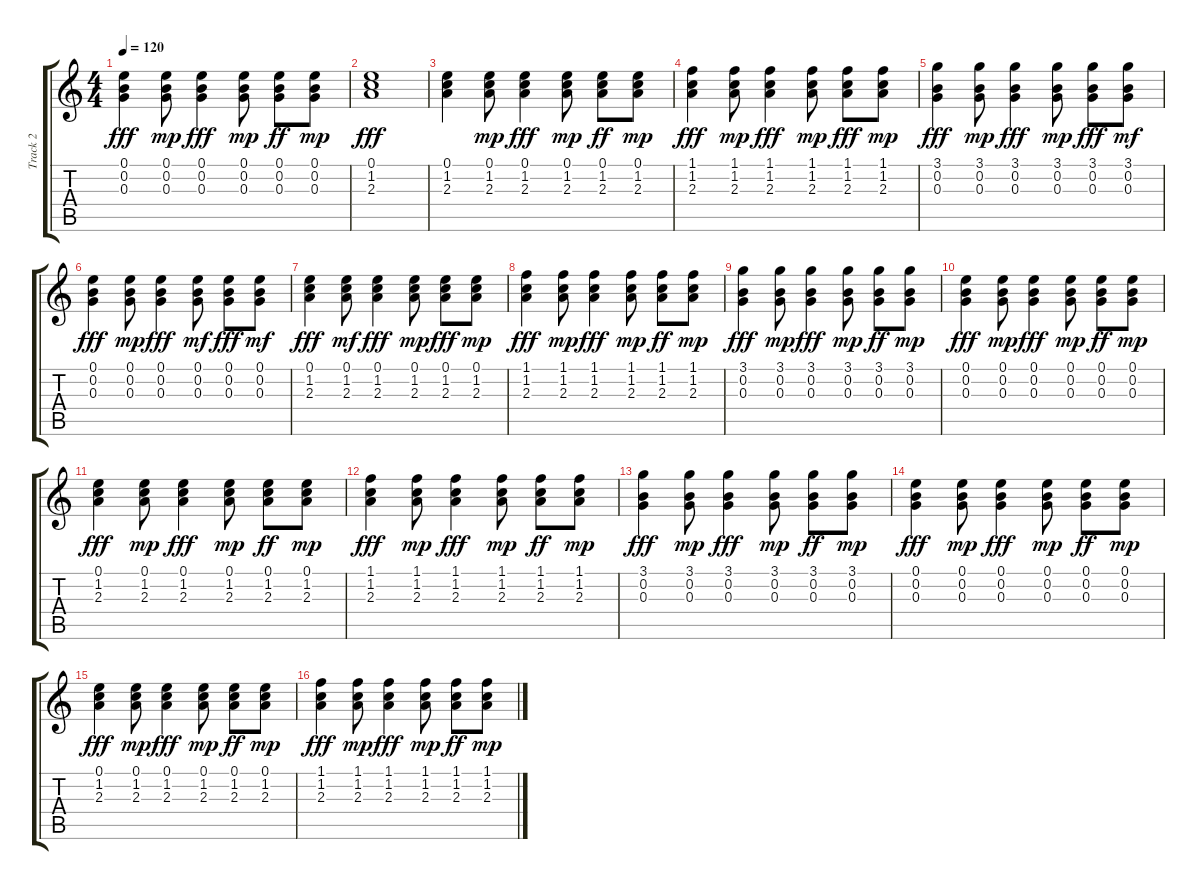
\track ("Track 2" "Track 2") {instrument acousticguitarsteel}
\staff {score tabs}
\tuning (E4 B3 G3 D3 A2 E2) {hide}
\ts (4 4)
\tempo 120
\clef g2
\ks c
(0.1 0.2 0.3).4{dy fff} (0.1 0.2 0.3).8{dy mp} (0.1 0.2 0.3).4{dy fff} (0.1 0.2 0.3).8{dy mp} (0.1 0.2 0.3).8{dy ff} (0.1 0.2 0.3).8{dy mp} |
(0.1 1.2 2.3).1{dy fff} |
(0.1 1.2 2.3).4 (0.1 1.2 2.3).8{dy mp} (0.1 1.2 2.3).4{dy fff} (0.1 1.2 2.3).8{dy mp} (0.1 1.2 2.3).8{dy ff} (0.1 1.2 2.3).8{dy mp} |
(1.1 1.2 2.3).4{dy fff} (1.1 1.2 2.3).8{dy mp} (1.1 1.2 2.3).4{dy fff} (1.1 1.2 2.3).8{dy mp} (1.1 1.2 2.3).8{dy fff} (1.1 1.2 2.3).8{dy mp} |
(3.1 0.2 0.3).4{dy fff} (3.1 0.2 0.3).8{dy mp} (3.1 0.2 0.3).4{dy fff} (3.1 0.2 0.3).8{dy mp} (3.1 0.2 0.3).8{dy fff} (3.1 0.2 0.3).8{dy mf} |
(0.1 0.2 0.3).4{dy fff} (0.1 0.2 0.3).8{dy mp} (0.1 0.2 0.3).4{dy fff} (0.1 0.2 0.3).8{dy mf} (0.1 0.2 0.3).8{dy fff} (0.1 0.2 0.3).8{dy mf} |
(0.1 1.2 2.3).4{dy fff} (0.1 1.2 2.3).8{dy mf} (0.1 1.2 2.3).4{dy fff} (0.1 1.2 2.3).8{dy mp} (0.1 1.2 2.3).8{dy fff} (0.1 1.2 2.3).8{dy mp} |
(1.1 1.2 2.3).4{dy fff} (1.1 1.2 2.3).8{dy mp} (1.1 1.2 2.3).4{dy fff} (1.1 1.2 2.3).8{dy mp} (1.1 1.2 2.3).8{dy ff} (1.1 1.2 2.3).8{dy mp} |
(3.1 0.2 0.3).4{dy fff} (3.1 0.2 0.3).8{dy mp} (3.1 0.2 0.3).4{dy fff} (3.1 0.2 0.3).8{dy mp} (3.1 0.2 0.3).8{dy ff} (3.1 0.2 0.3).8{dy mp} |
(0.1 0.2 0.3).4{dy fff} (0.1 0.2 0.3).8{dy mp} (0.1 0.2 0.3).4{dy fff} (0.1 0.2 0.3).8{dy mp} (0.1 0.2 0.3).8{dy ff} (0.1 0.2 0.3).8{dy mp} |
(0.1 1.2 2.3).4{dy fff} (0.1 1.2 2.3).8{dy mp} (0.1 1.2 2.3).4{dy fff} (0.1 1.2 2.3).8{dy mp} (0.1 1.2 2.3).8{dy ff} (0.1 1.2 2.3).8{dy mp} |
(1.1 1.2 2.3).4{dy fff} (1.1 1.2 2.3).8{dy mp} (1.1 1.2 2.3).4{dy fff} (1.1 1.2 2.3).8{dy mp} (1.1 1.2 2.3).8{dy ff} (1.1 1.2 2.3).8{dy mp} |
(3.1 0.2 0.3).4{dy fff} (3.1 0.2 0.3).8{dy mp} (3.1 0.2 0.3).4{dy fff} (3.1 0.2 0.3).8{dy mp} (3.1 0.2 0.3).8{dy ff} (3.1 0.2 0.3).8{dy mp} |
(0.1 0.2 0.3).4{dy fff} (0.1 0.2 0.3).8{dy mp} (0.1 0.2 0.3).4{dy fff} (0.1 0.2 0.3).8{dy mp} (0.1 0.2 0.3).8{dy ff} (0.1 0.2 0.3).8{dy mp} |
(0.1 1.2 2.3).4{dy fff} (0.1 1.2 2.3).8{dy mp} (0.1 1.2 2.3).4{dy fff} (0.1 1.2 2.3).8{dy mp} (0.1 1.2 2.3).8{dy ff} (0.1 1.2 2.3).8{dy mp} |
(1.1 1.2 2.3).4{dy fff} (1.1 1.2 2.3).8{dy mp} (1.1 1.2 2.3).4{dy fff} (1.1 1.2 2.3).8{dy mp} (1.1 1.2 2.3).8{dy ff} (1.1 1.2 2.3).8{dy mp}
